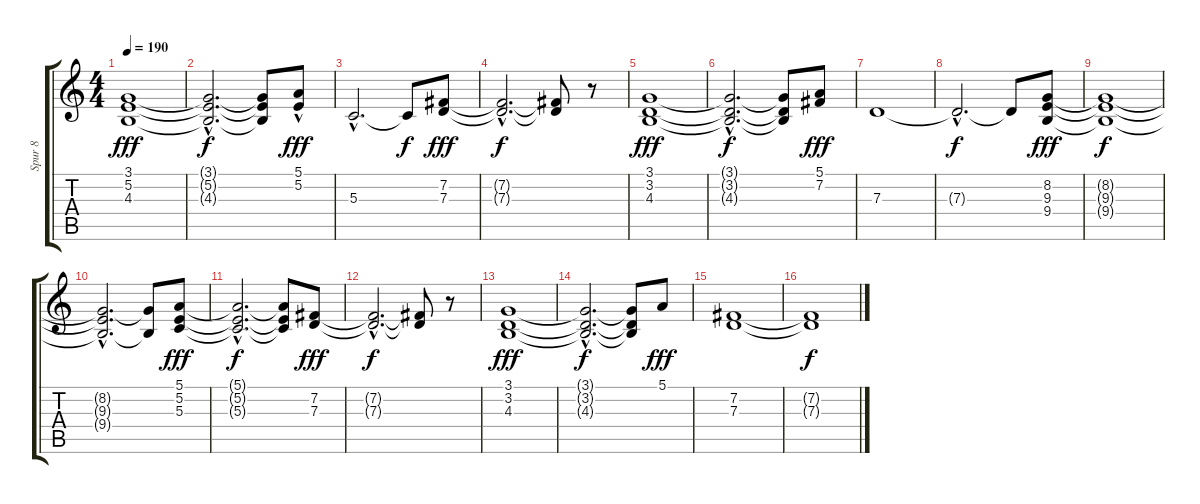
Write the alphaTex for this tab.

\track ("Spur 8" "Spur 8") {instrument synthstrings1}
\staff {score tabs}
\tuning (E4 B3 G3 D3 A2 E2) {hide}
\ts (4 4)
\tempo 190
\clef g2
\ks c
(3.1 5.2 4.3).1{dy fff} |
(3.1{hac t} 5.2{hac t} 4.3{hac t}).2{d dy f} (3.1{t} 5.2{t} 4.3{t}).8 (5.1 5.2{hac}).8{dy fff} |
5.3{hac}.2{d} 5.3{t}.8{dy f} (7.2 7.3).8{dy fff} |
(7.2{hac t} 7.3{hac t}).2{d dy f} (7.2{t} 7.3{t}).8 r.8 |
(3.1 3.2 4.3).1{dy fff} |
(3.1{hac t} 3.2{hac t} 4.3{hac t}).2{d dy f} (3.1{t} 3.2{t} 4.3{t}).8 (5.1 7.2).8{dy fff} |
7.3.1 |
7.3{hac t}.2{d dy f} 7.3{t}.8 (8.2 9.3 9.4).8{dy fff} |
(8.2{t} 9.3{t} 9.4{t}).1{dy f} |
(8.2{hac t} 9.3{hac t} 9.4{hac t}).2{d} (8.2{t} 9.4{t}).8 (5.1 5.2 5.3).8{dy fff} |
(5.1{hac t} 5.2{hac t} 5.3{hac t}).2{d dy f} (5.1{t} 5.2{t} 5.3{t}).8 (7.2 7.3).8{dy fff} |
(7.2{hac t} 7.3{hac t}).2{d dy f} (7.2{t} 7.3{t}).8 r.8 |
(3.1 3.2 4.3).1{dy fff} |
(3.1{hac t} 3.2{hac t} 4.3{hac t}).2{d dy f} (3.1{t} 3.2{t} 4.3{t}).8 5.1.8{dy fff} |
(7.2 7.3).1 |
(7.2{t} 7.3{t}).1{dy f}
